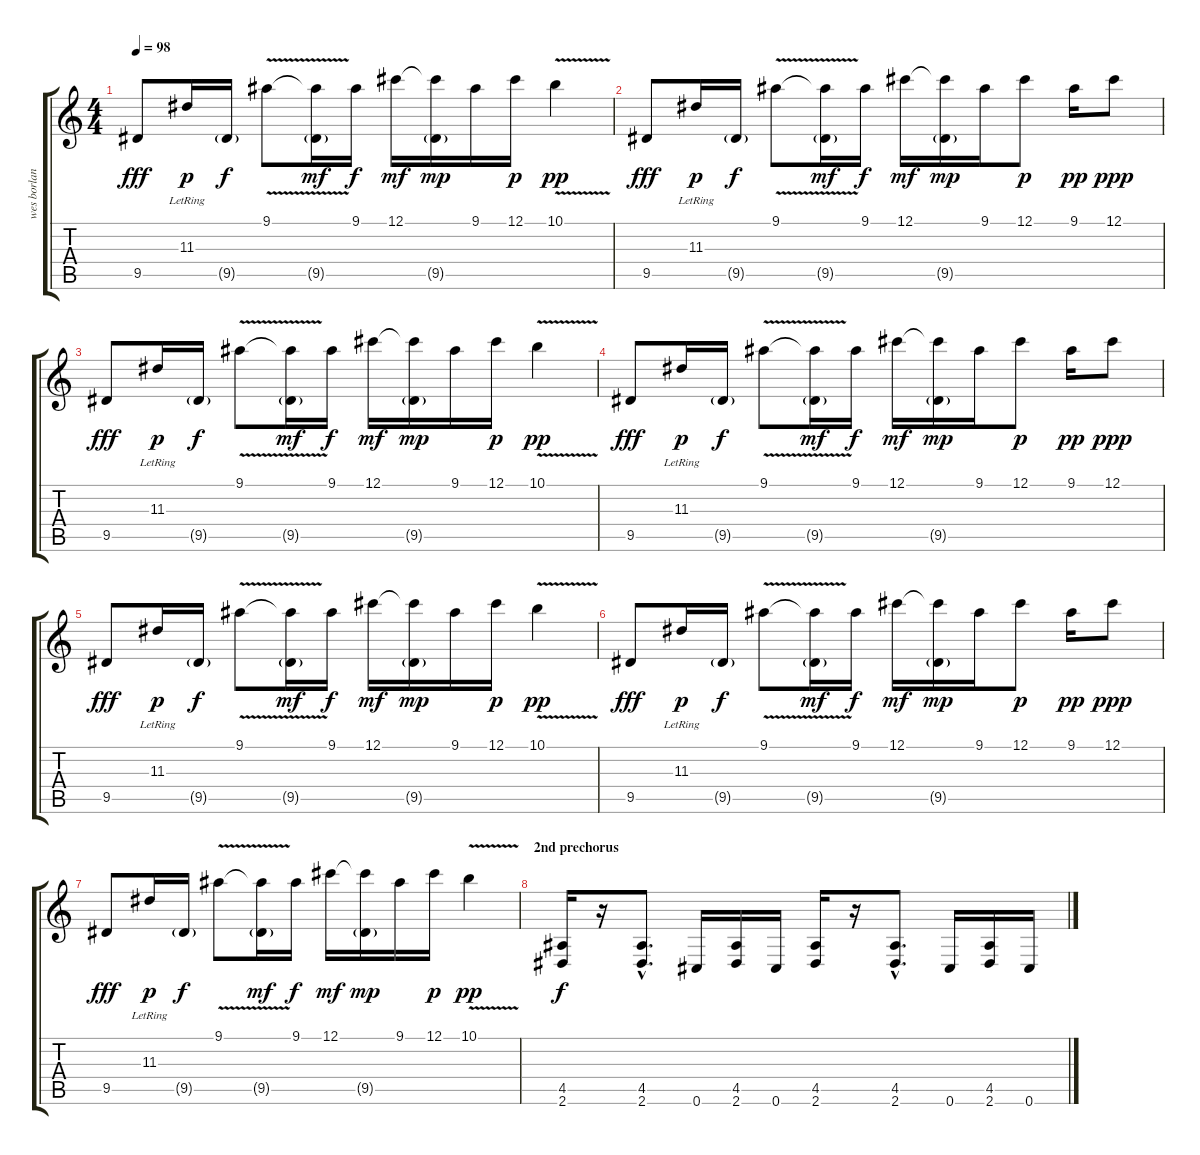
\track ("wes borland" "wes borlan") {instrument distortionguitar}
\staff {score tabs}
\tuning (Db4 Ab3 E3 B2 Gb2 Db2) {hide}
\ts (4 4)
\tempo 98
\clef g2
\ks c
9.5.8{dy fff} 11.3{lr}.16{dy p} 9.5{g}.16{dy f} 9.1{v}.8 (9.1{t} 9.5{g}).16{dy mf} 9.1.16{dy f} 12.1.16{dy mf} (12.1{t} 9.5{g}).16{dy mp} 9.1.16 12.1.16{dy p} 10.1{v}.4{dy pp} |
9.5.8{dy fff} 11.3{lr}.16{dy p} 9.5{g}.16{dy f} 9.1{v}.8 (9.1{t} 9.5{g}).16{dy mf} 9.1.16{dy f} 12.1.16{dy mf} (12.1{t} 9.5{g}).16{dy mp} 9.1.16 12.1.8{dy p} 9.1.16{dy pp} 12.1.8{dy ppp} |
9.5.8{dy fff} 11.3{lr}.16{dy p} 9.5{g}.16{dy f} 9.1{v}.8 (9.1{t} 9.5{g}).16{dy mf} 9.1.16{dy f} 12.1.16{dy mf} (12.1{t} 9.5{g}).16{dy mp} 9.1.16 12.1.16{dy p} 10.1{v}.4{dy pp} |
9.5.8{dy fff} 11.3{lr}.16{dy p} 9.5{g}.16{dy f} 9.1{v}.8 (9.1{t} 9.5{g}).16{dy mf} 9.1.16{dy f} 12.1.16{dy mf} (12.1{t} 9.5{g}).16{dy mp} 9.1.16 12.1.8{dy p} 9.1.16{dy pp} 12.1.8{dy ppp} |
9.5.8{dy fff} 11.3{lr}.16{dy p} 9.5{g}.16{dy f} 9.1{v}.8 (9.1{t} 9.5{g}).16{dy mf} 9.1.16{dy f} 12.1.16{dy mf} (12.1{t} 9.5{g}).16{dy mp} 9.1.16 12.1.16{dy p} 10.1{v}.4{dy pp} |
9.5.8{dy fff} 11.3{lr}.16{dy p} 9.5{g}.16{dy f} 9.1{v}.8 (9.1{t} 9.5{g}).16{dy mf} 9.1.16{dy f} 12.1.16{dy mf} (12.1{t} 9.5{g}).16{dy mp} 9.1.16 12.1.8{dy p} 9.1.16{dy pp} 12.1.8{dy ppp} |
9.5.8{dy fff} 11.3{lr}.16{dy p} 9.5{g}.16{dy f} 9.1{v}.8 (9.1{t} 9.5{g}).16{dy mf} 9.1.16{dy f} 12.1.16{dy mf} (12.1{t} 9.5{g}).16{dy mp} 9.1.16 12.1.16{dy p} 10.1{v}.4{dy pp} |
\section ("" "2nd prechorus")
(4.5 2.6).16{dy f volume 16 instrument distortionguitar} r.16 (4.5{hac} 2.6{hac}).8{d} 0.6.16 (4.5 2.6).16 0.6.16 (4.5 2.6).16 r.16 (4.5{hac} 2.6{hac}).8{d} 0.6.16 (4.5 2.6).16 0.6.16
